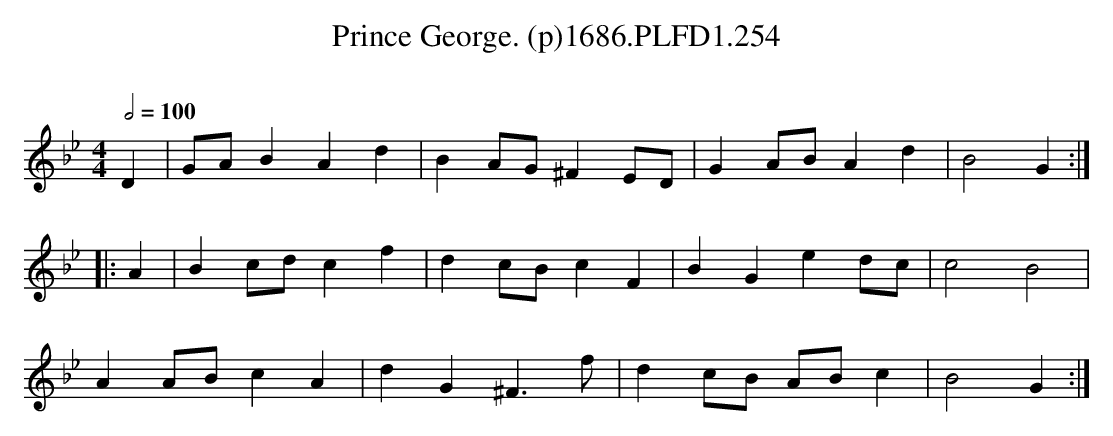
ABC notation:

X:1
T:Prince George. (p)1686.PLFD1.254
M:4/4
L:1/4
Q:1/2=100
O:
K:Gm
D|G/A/BAd|BA/G/^FE/D/|GA/B/Ad|B2G:|
|:A|Bc/d/cf|dc/B/cF|BGed/c/|c2B2|
AA/B/cA|dG^F>f|dc/B/ A/B/c|B2G:|
